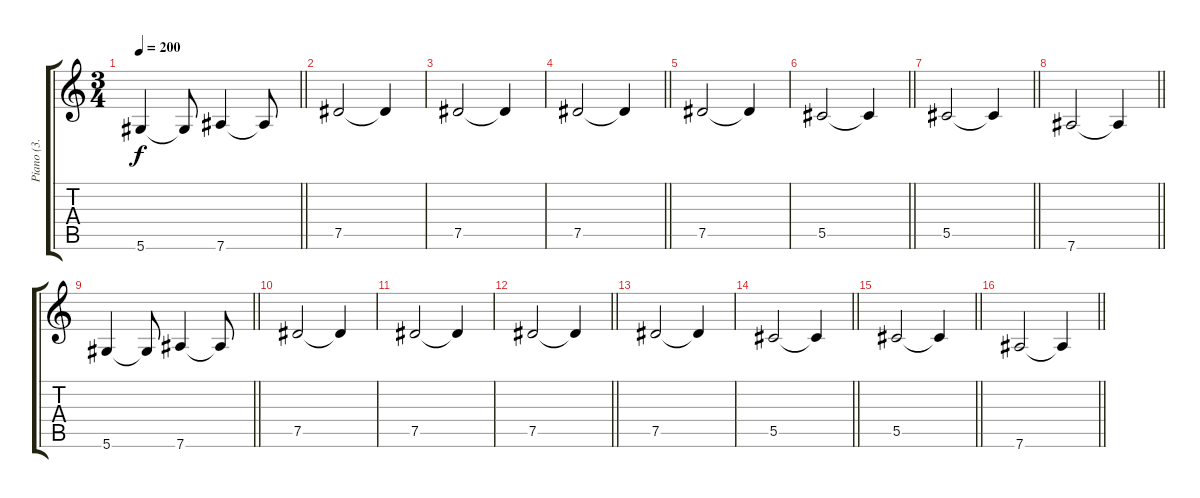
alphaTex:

\track ("Piano (3. Guitar)" "Piano (3. ") {instrument acousticguitarsteel}
\staff {score tabs}
\tuning (Eb4 Bb3 Gb3 Db3 Ab2 Eb2) {hide}
\ts (3 4)
\tempo 200
\clef g2
\barLineRight lightlight
\ks c
5.6.4{dy f} 5.6{t}.8 7.6.4 7.6{t}.8 |
7.5.2 7.5{t}.4 |
7.5.2 7.5{t}.4 |
\barLineRight lightlight
7.5.2 7.5{t}.4 |
7.5.2 7.5{t}.4 |
\barLineRight lightlight
5.5.2 5.5{t}.4 |
\barLineRight lightlight
5.5.2 5.5{t}.4 |
\barLineRight lightlight
7.6.2 7.6{t}.4 |
\barLineRight lightlight
5.6.4 5.6{t}.8 7.6.4 7.6{t}.8 |
7.5.2 7.5{t}.4 |
7.5.2 7.5{t}.4 |
\barLineRight lightlight
7.5.2 7.5{t}.4 |
7.5.2 7.5{t}.4 |
\barLineRight lightlight
5.5.2 5.5{t}.4 |
\barLineRight lightlight
5.5.2 5.5{t}.4 |
\barLineRight lightlight
7.6.2 7.6{t}.4
